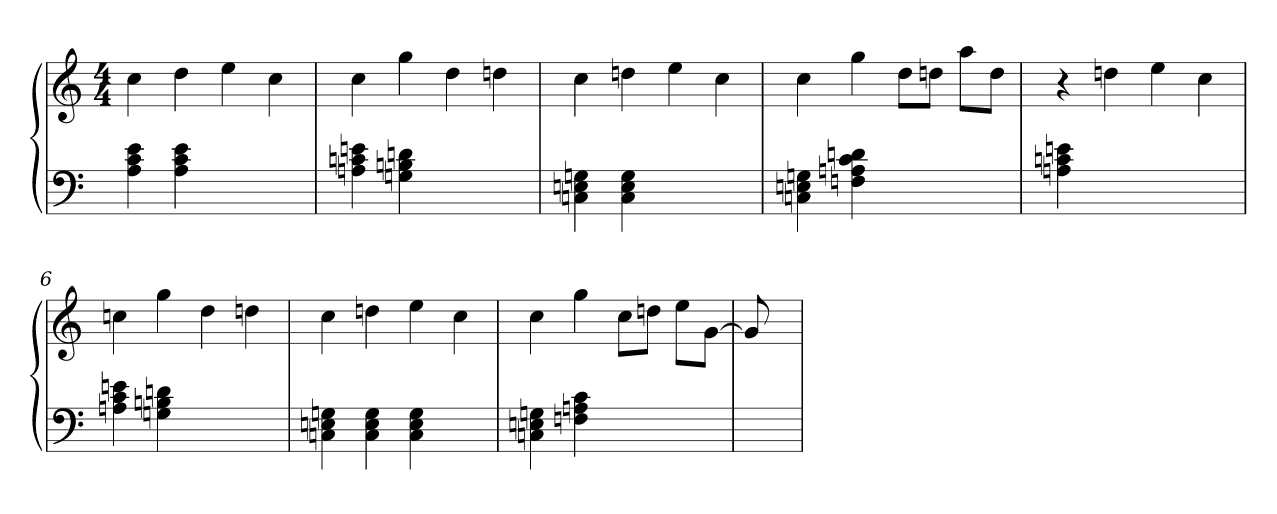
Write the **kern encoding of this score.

**kern	**kern
*part2	*part1
*staff2	*staff1
*	*M4/4
=1	=1
4A 4c 4e	4cc
4A 4c 4e	4dd
2ryy	4ee
.	4cc
=2	=2
4An 4cn 4en	4cc
4Gn 4Bn 4dn	4gg
2ryy	4dd
.	4ddn
=3	=3
4Cn 4En 4Gn	4cc
4C 4E 4G	4ddn
2ryy	4ee
.	4cc
=4	=4
4Cn 4En 4Gn	4cc
4Fn 4An 4c 4dn	4gg
2ryy	8ddL
.	8ddnJ
.	8aaL
.	8ddJ
=5	=5
4An 4cn 4en	4r
2.ryy	4ddn
.	4ee
.	4cc
=6	=6
4An 4c 4en	4ccn
4Gn 4Bn 4dn	4gg
2ryy	4dd
.	4ddn
=7	=7
4Cn 4En 4Gn	4cc
4C 4E 4G	4ddn
4C 4E 4G	4ee
4ryy	4cc
=8	=8
4Cn 4En 4Gn	4cc
4Fn 4An 4c	4gg
2ryy	8ccL
.	8ddnJ
.	8eeL
.	[8gJ
=9	=9
4ryy	8g]
.	8ryy
=	=
*-	*-
